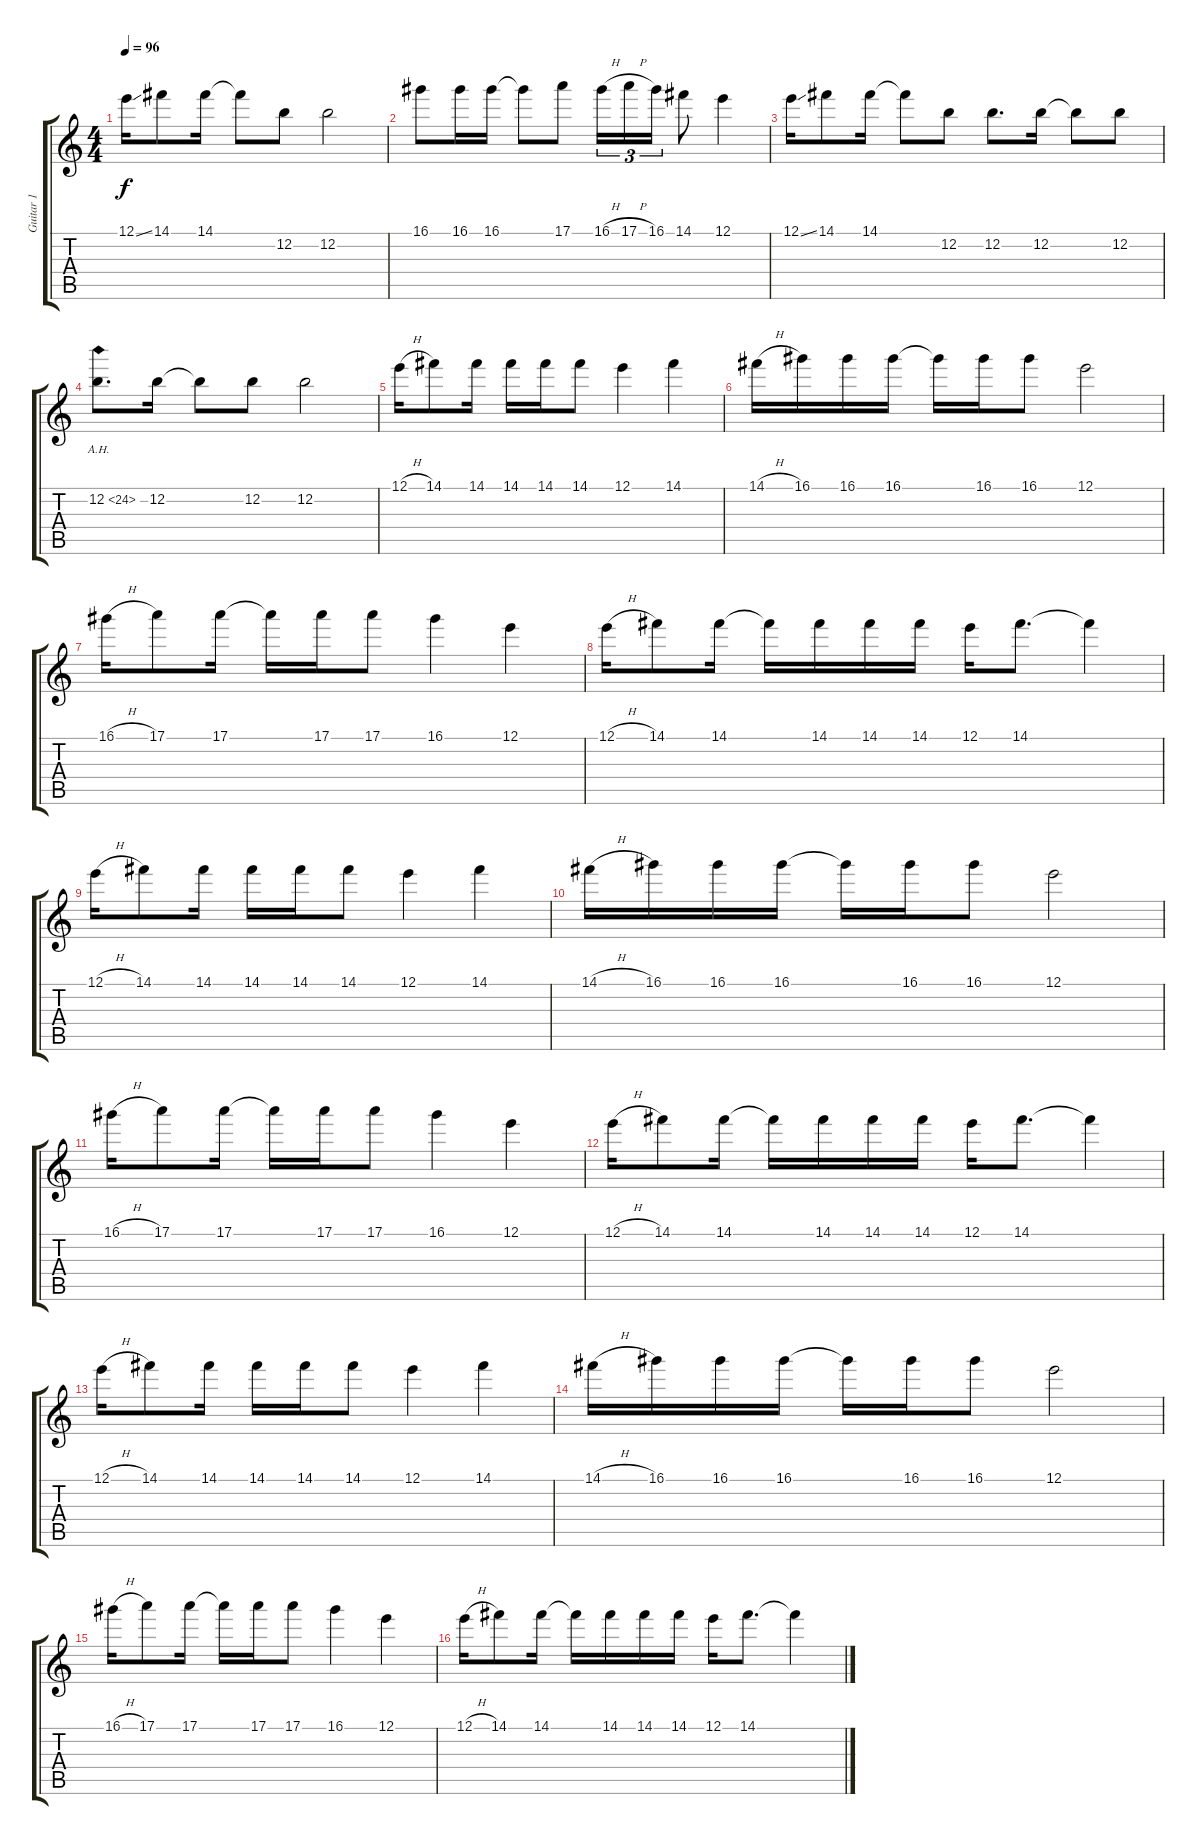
\track ("Guitar 1" "Guitar 1") {instrument electricguitarclean}
\staff {score tabs}
\tuning (E4 B3 G3 D3 A2 E2) {hide}
\ts (4 4)
\tempo 96
\clef g2
\ks c
12.1{ss}.16{dy f} 14.1.8 14.1.16 14.1{t}.8 12.2.8 12.2.2 |
16.1.8 16.1.16 16.1.16 16.1{t}.8 17.1.8 16.1{h}.16{tu (3 2)} 17.1{h}.16{tu (3 2)} 16.1.16{tu (3 2)} 14.1.8 12.1.4 |
12.1{ss}.16 14.1.8 14.1.16 14.1{t}.8 12.2.8 12.2.8{d} 12.2.16 12.2{t}.8 12.2.8 |
12.2{ah 12}.8{d} 12.2.16 12.2{t}.8 12.2.8 12.2.2 |
12.1{h}.16 14.1.8 14.1.16 14.1.16 14.1.16 14.1.8 12.1.4 14.1.4 |
14.1{h}.16 16.1.16 16.1.16 16.1.16 16.1{t}.16 16.1.16 16.1.8 12.1.2 |
16.1{h}.16 17.1.8 17.1.16 17.1{t}.16 17.1.16 17.1.8 16.1.4 12.1.4 |
12.1{h}.16 14.1.8 14.1.16 14.1{t}.16 14.1.16 14.1.16 14.1.16 12.1.16 14.1.8{d} 14.1{t}.4 |
12.1{h}.16 14.1.8 14.1.16 14.1.16 14.1.16 14.1.8 12.1.4 14.1.4 |
14.1{h}.16 16.1.16 16.1.16 16.1.16 16.1{t}.16 16.1.16 16.1.8 12.1.2 |
16.1{h}.16 17.1.8 17.1.16 17.1{t}.16 17.1.16 17.1.8 16.1.4 12.1.4 |
12.1{h}.16 14.1.8 14.1.16 14.1{t}.16 14.1.16 14.1.16 14.1.16 12.1.16 14.1.8{d} 14.1{t}.4 |
12.1{h}.16 14.1.8 14.1.16 14.1.16 14.1.16 14.1.8 12.1.4 14.1.4 |
14.1{h}.16 16.1.16 16.1.16 16.1.16 16.1{t}.16 16.1.16 16.1.8 12.1.2 |
16.1{h}.16 17.1.8 17.1.16 17.1{t}.16 17.1.16 17.1.8 16.1.4 12.1.4 |
12.1{h}.16 14.1.8 14.1.16 14.1{t}.16 14.1.16 14.1.16 14.1.16 12.1.16 14.1.8{d} 14.1{t}.4
